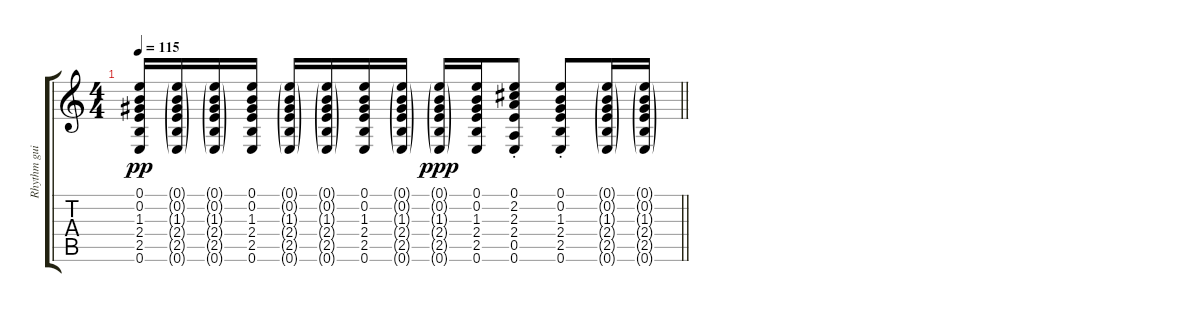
\track ("Rhythm guitar" "Rhythm gui") {instrument acousticguitarsteel}
\staff {score tabs}
\tuning (E4 B3 G3 D3 A2 E2) {hide}
\ts (4 4)
\tempo 115
\clef g2
\barLineRight lightlight
\ks c
(0.1 0.2 1.3 2.4 2.5 0.6).16{dy pp} (0.1{g} 0.2{g} 1.3{g} 2.4{g} 2.5{g} 0.6{g}).16 (0.1{g} 0.2{g} 1.3{g} 2.4{g} 2.5{g} 0.6{g}).16 (0.1 0.2 1.3 2.4 2.5 0.6).16 (0.1{g} 0.2{g} 1.3{g} 2.4{g} 2.5{g} 0.6{g}).16 (0.1{g} 0.2{g} 1.3{g} 2.4{g} 2.5{g} 0.6{g}).16 (0.1 0.2 1.3 2.4 2.5 0.6).16 (0.1{g} 0.2{g} 1.3{g} 2.4{g} 2.5{g} 0.6{g}).16 (0.1{g} 0.2{g} 1.3{g} 2.4{g} 2.5{g} 0.6{g}).16{dy ppp} (0.1 0.2 1.3 2.4 2.5 0.6).16 (0.1 2.2 2.3 2.4{st} 0.5 0.6).8 (0.1{st} 0.2{st} 1.3{st} 2.4{st} 2.5{st} 0.6{st}).8 (0.1{g} 0.2{g} 1.3{g} 2.4{g} 2.5{g} 0.6{g}).16 (0.1{g} 0.2{g} 1.3{g} 2.4{g} 2.5{g} 0.6{g}).16
